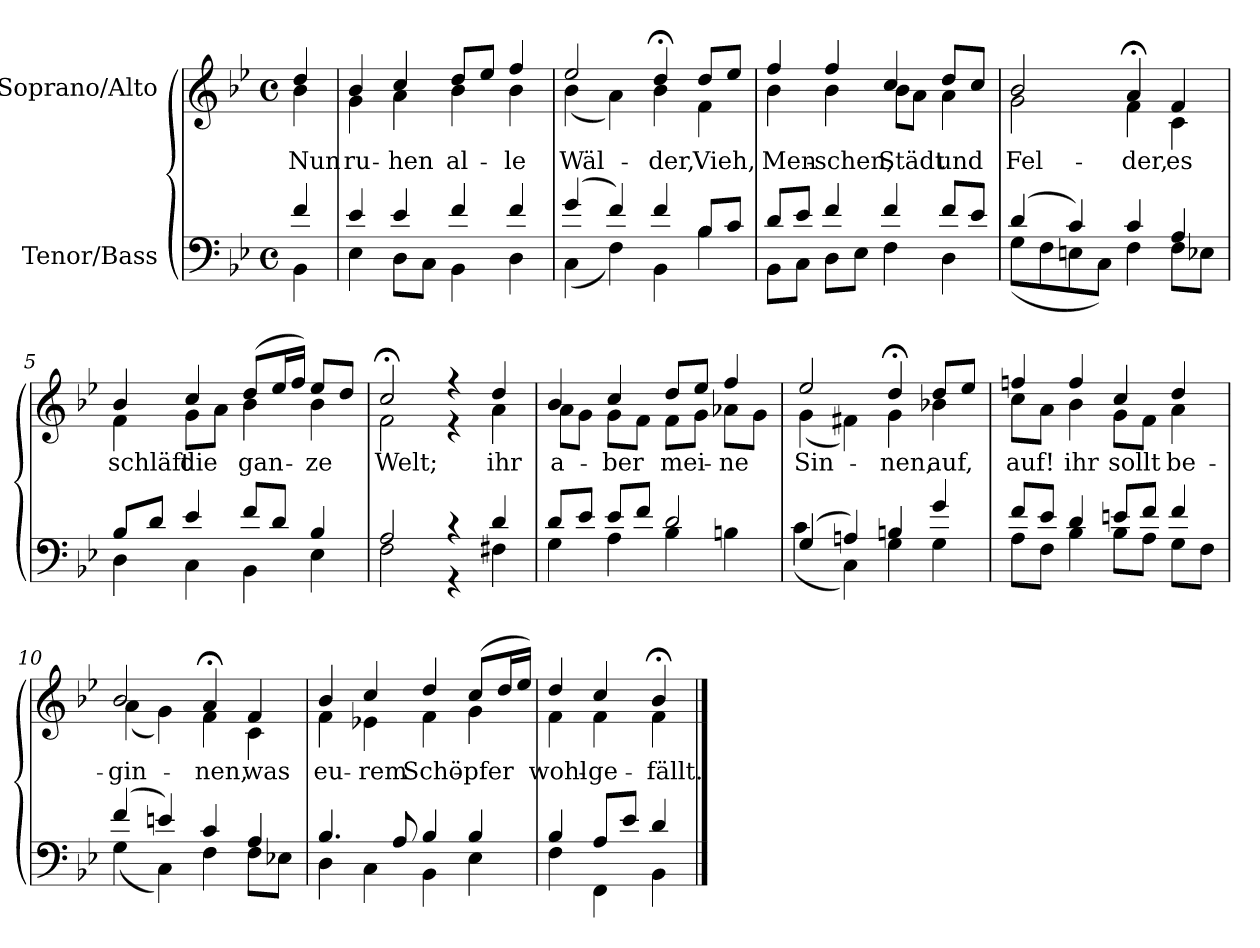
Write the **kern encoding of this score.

**kern	**kern	**text
*part2	*part1	*part1
*staff2	*staff1	*staff1
*I"Tenor/Bass	*I"Soprano/Alto	*
*clefF4	*clefG2	*
*k[b-e-]	*k[b-e-]	*
*M4/4	*M4/4	*
*met(c)	*met(c)	*
=	=	=
*^	*	*
!	!	!	!LO:LY:b
*	*	*^	*
4f/	4BB-\	4dd/	4b-\	Nun
=1	=1	=1	=1	=1
!	!	!	!	!LO:LY:b
4e-/	4E-\	4b-/	4g\	ru-
!	!	!	!	!LO:LY:b
4e-/	8D\L	4cc/	4a\	-hen
.	8C\J	.	.	.
!	!	!	!	!LO:LY:b
4f/	4BB-\	8dd/L	4b-\	al-
.	.	8ee-/J	.	.
!	!	!	!	!LO:LY:b
4f/	4D\	4ff/	4b-\	-le
=2	=2	=2	=2	=2
!	!	!	!	!LO:LY:b
(4g/	(4C\	2ee-/	(4b-\	Wäl-
4f/)	4F\)	.	4a\)	.
!	!	!	!	!LO:LY:b
4f/	4BB-\	4dd;</	4b-\	-der,
!	!	!	!	!LO:LY:b
8B-/L	4B-\	8dd/L	4f\	Vieh,
8c/J	.	8ee-/J	.	.
=3	=3	=3	=3	=3
!	!	!	!	!LO:LY:b
8d/L	8BB-\L	4ff/	4b-\	Men-
8e-/J	8C\J	.	.	.
!	!	!	!	!LO:LY:b
4f/	8D\L	4ff/	4b-\	-schen,
.	8E-\J	.	.	.
!	!	!	!	!LO:LY:b
4f/	4F\	4cc/	8b-\L	Städt
.	.	.	8a\J	.
!	!	!	!	!LO:LY:b
8f/L	4D\	8dd/L	4a\	und
8e-/J	.	8cc/J	.	.
=4	=4	=4	=4	=4
!	!	!	!	!LO:LY:b
(4d/	(8G\L	2b-/	2g\	Fel-
.	8F\	.	.	.
4c/)	8En\	.	.	.
.	8C\J)	.	.	.
!	!	!	!	!LO:LY:b
4c/	4F\	4a;</	4f\	-der,
!	!	!	!	!LO:LY:b
4A/	8F\L	4f/	4c\	es
.	8E-X\J	.	.	.
!!LO:LB:g=z	!!
=5	=5	=5	=5	=5
!	!	!	!	!LO:LY:b
8B-/L	4D\	4b-/	4f\	schläft
8d/J	.	.	.	.
!	!	!	!	!LO:LY:b
4e-/	4C\	4cc/	8g\L	die
.	.	.	8a\J	.
!	!	!	!	!LO:LY:b
8f/L	4BB-\	(8dd/L	4b-\	gan-
8d/J	.	16ee-/L	.	.
.	.	16ff/JJ)	.	.
!	!	!	!	!LO:LY:b
4B-/	4E-\	8ee-/L	4b-\	-ze
.	.	8dd/J	.	.
=6	=6	=6	=6	=6
!	!	!	!	!LO:LY:b
2A/	2F\	2cc;</	2f\	Welt;
4r	4r	4r	4r	.
!	!	!	!	!LO:LY:b
4d/	4F#X\	4dd/	4a\	ihr
=7	=7	=7	=7	=7
!	!	!	!	!LO:LY:b
8d/L	4G\	4b-/	8a\L	a-
8e-/J	.	.	8g\J	.
!	!	!	!	!LO:LY:b
8e-/L	4A\	4cc/	8g\L	-ber
8f/J	.	.	8f\J	.
!	!	!	!	!LO:LY:b
2d/	4B-\	8dd/L	8f\L	mei-
.	.	8ee-/J	8g\J	.
!	!	!	!	!LO:LY:b
.	4Bn\	4ff/	8a-X\L	-ne
.	.	.	8g\J	.
=8	=8	=8	=8	=8
!	!	!	!	!LO:LY:b
(4G/	(4c\	2ee-/	(4g\	Sin-
4An/)	4C\)	.	4f#X\)	.
!	!	!	!	!LO:LY:b
4Bn/	4G\	4dd;</	4g\	-nen,
!	!	!	!	!LO:LY:b
4g/	4G\	8dd/L	4b-X\	auf,
.	.	8ee-/J	.	.
!!LO:LB:g=z	!!
=9	=9	=9	=9	=9
!	!	!	!	!LO:LY:b
8f/L	8A\L	4ffn/	8cc\L	auf!
8e-/J	8F\J	.	8a\J	.
!	!	!	!	!LO:LY:b
4d/	4B-\	4ff/	4b-\	ihr
!	!	!	!	!LO:LY:b
8en/L	8B-\L	4cc/	8g\L	sollt
8f/J	8A\J	.	8f\J	.
!	!	!	!	!LO:LY:b
4f/	8G\L	4dd/	4a\	be-
.	8F\J	.	.	.
=10	=10	=10	=10	=10
!	!	!	!	!LO:LY:b
(4f/	(4G\	2b-/	(4a\	-gin-
4en/)	4C\)	.	4g\)	.
!	!	!	!	!LO:LY:b
4c/	4F\	4a;</	4f\	-nen,
!	!	!	!	!LO:LY:b
4A/	8F\L	4f/	4c\	was
.	8E-X\J	.	.	.
=11	=11	=11	=11	=11
!	!	!	!	!LO:LY:b
4.B-/	4D\	4b-/	4f\	eu-
!	!	!	!	!LO:LY:b
.	4C\	4cc/	4e-X\	-rem
8A/	.	.	.	.
!	!	!	!	!LO:LY:b
4B-/	4BB-\	4dd/	4f\	Schö-
!	!	!	!	!LO:LY:b
4B-/	4E-\	(8cc/L	4g\	-pfer
.	.	16dd/L	.	.
.	.	16ee-/JJ)	.	.
=12	=12	=12	=12	=12
!	!	!	!	!LO:LY:b
4B-/	4F\	4dd/	4f\	wohl-
!	!	!	!	!LO:LY:b
8A/L	4FF\	4cc/	4f\	-ge-
8e-/J	.	.	.	.
!	!	!	!	!LO:LY:b
4d/	4BB-\	4b-;</	4f\	-fällt.
*v	*v	*	*	*
*	*v	*v	*
==	==	==
*-	*-	*-
